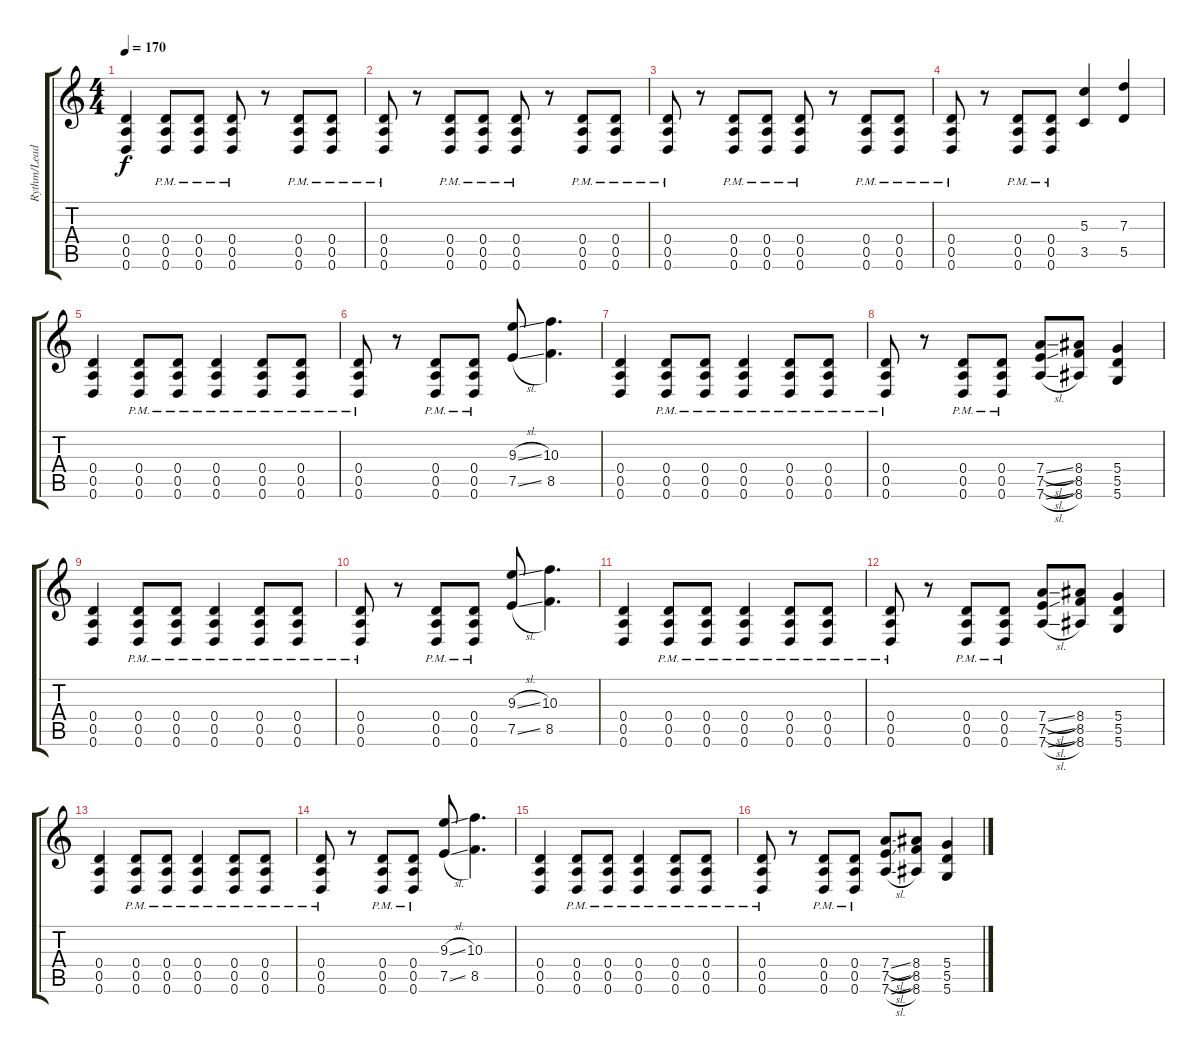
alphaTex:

\track ("Rythm/Lead" "Rythm/Lead") {instrument distortionguitar}
\staff {score tabs}
\tuning (E4 B3 G3 D3 A2 D2) {hide}
\ts (4 4)
\tempo 170
\clef g2
\ks c
(0.4 0.5 0.6).4{dy f} (0.4{pm} 0.5{pm} 0.6{pm}).8 (0.4{pm} 0.5{pm} 0.6{pm}).8 (0.4{pm} 0.5{pm} 0.6{pm}).8 r.8 (0.4{pm} 0.5{pm} 0.6{pm}).8 (0.4{pm} 0.5{pm} 0.6{pm}).8 |
(0.4{pm} 0.5{pm} 0.6{pm}).8 r.8 (0.4{pm} 0.5{pm} 0.6{pm}).8 (0.4{pm} 0.5{pm} 0.6{pm}).8 (0.4{pm} 0.5{pm} 0.6{pm}).8 r.8 (0.4{pm} 0.5{pm} 0.6{pm}).8 (0.4{pm} 0.5{pm} 0.6{pm}).8 |
(0.4{pm} 0.5{pm} 0.6{pm}).8 r.8 (0.4{pm} 0.5{pm} 0.6{pm}).8 (0.4{pm} 0.5{pm} 0.6{pm}).8 (0.4{pm} 0.5{pm} 0.6{pm}).8 r.8 (0.4{pm} 0.5{pm} 0.6{pm}).8 (0.4{pm} 0.5{pm} 0.6{pm}).8 |
(0.4{pm} 0.5{pm} 0.6{pm}).8 r.8 (0.4{pm} 0.5{pm} 0.6{pm}).8 (0.4{pm} 0.5{pm} 0.6{pm}).8 (5.3 3.5).4 (7.3 5.5).4 |
(0.4 0.5 0.6).4 (0.4{pm} 0.5{pm} 0.6{pm}).8 (0.4{pm} 0.5{pm} 0.6{pm}).8 (0.4{pm} 0.5{pm} 0.6{pm}).4 (0.4{pm} 0.5{pm} 0.6{pm}).8 (0.4{pm} 0.5{pm} 0.6{pm}).8 |
(0.4{pm} 0.5{pm} 0.6{pm}).8 r.8 (0.4{pm} 0.5{pm} 0.6{pm}).8 (0.4{pm} 0.5{pm} 0.6{pm}).8 (9.3{sl} 7.5{sl}).8 (10.3 8.5).4{d} |
(0.4 0.5 0.6).4 (0.4{pm} 0.5{pm} 0.6{pm}).8 (0.4{pm} 0.5{pm} 0.6{pm}).8 (0.4{pm} 0.5{pm} 0.6{pm}).4 (0.4{pm} 0.5{pm} 0.6{pm}).8 (0.4{pm} 0.5{pm} 0.6{pm}).8 |
(0.4{pm} 0.5{pm} 0.6{pm}).8 r.8 (0.4{pm} 0.5{pm} 0.6{pm}).8 (0.4{pm} 0.5{pm} 0.6{pm}).8 (7.4{sl} 7.5{sl} 7.6{sl}).8 (8.4 8.5 8.6).8 (5.4 5.5 5.6).4 |
(0.4 0.5 0.6).4 (0.4{pm} 0.5{pm} 0.6{pm}).8 (0.4{pm} 0.5{pm} 0.6{pm}).8 (0.4{pm} 0.5{pm} 0.6{pm}).4 (0.4{pm} 0.5{pm} 0.6{pm}).8 (0.4{pm} 0.5{pm} 0.6{pm}).8 |
(0.4{pm} 0.5{pm} 0.6{pm}).8 r.8 (0.4{pm} 0.5{pm} 0.6{pm}).8 (0.4{pm} 0.5{pm} 0.6{pm}).8 (9.3{sl} 7.5{sl}).8 (10.3 8.5).4{d} |
(0.4 0.5 0.6).4 (0.4{pm} 0.5{pm} 0.6{pm}).8 (0.4{pm} 0.5{pm} 0.6{pm}).8 (0.4{pm} 0.5{pm} 0.6{pm}).4 (0.4{pm} 0.5{pm} 0.6{pm}).8 (0.4{pm} 0.5{pm} 0.6{pm}).8 |
(0.4{pm} 0.5{pm} 0.6{pm}).8 r.8 (0.4{pm} 0.5{pm} 0.6{pm}).8 (0.4{pm} 0.5{pm} 0.6{pm}).8 (7.4{sl} 7.5{sl} 7.6{sl}).8 (8.4 8.5 8.6).8 (5.4 5.5 5.6).4 |
(0.4 0.5 0.6).4 (0.4{pm} 0.5{pm} 0.6{pm}).8 (0.4{pm} 0.5{pm} 0.6{pm}).8 (0.4{pm} 0.5{pm} 0.6{pm}).4 (0.4{pm} 0.5{pm} 0.6{pm}).8 (0.4{pm} 0.5{pm} 0.6{pm}).8 |
(0.4{pm} 0.5{pm} 0.6{pm}).8 r.8 (0.4{pm} 0.5{pm} 0.6{pm}).8 (0.4{pm} 0.5{pm} 0.6{pm}).8 (9.3{sl} 7.5{sl}).8 (10.3 8.5).4{d} |
(0.4 0.5 0.6).4 (0.4{pm} 0.5{pm} 0.6{pm}).8 (0.4{pm} 0.5{pm} 0.6{pm}).8 (0.4{pm} 0.5{pm} 0.6{pm}).4 (0.4{pm} 0.5{pm} 0.6{pm}).8 (0.4{pm} 0.5{pm} 0.6{pm}).8 |
(0.4{pm} 0.5{pm} 0.6{pm}).8 r.8 (0.4{pm} 0.5{pm} 0.6{pm}).8 (0.4{pm} 0.5{pm} 0.6{pm}).8 (7.4{sl} 7.5{sl} 7.6{sl}).8 (8.4 8.5 8.6).8 (5.4 5.5 5.6).4
